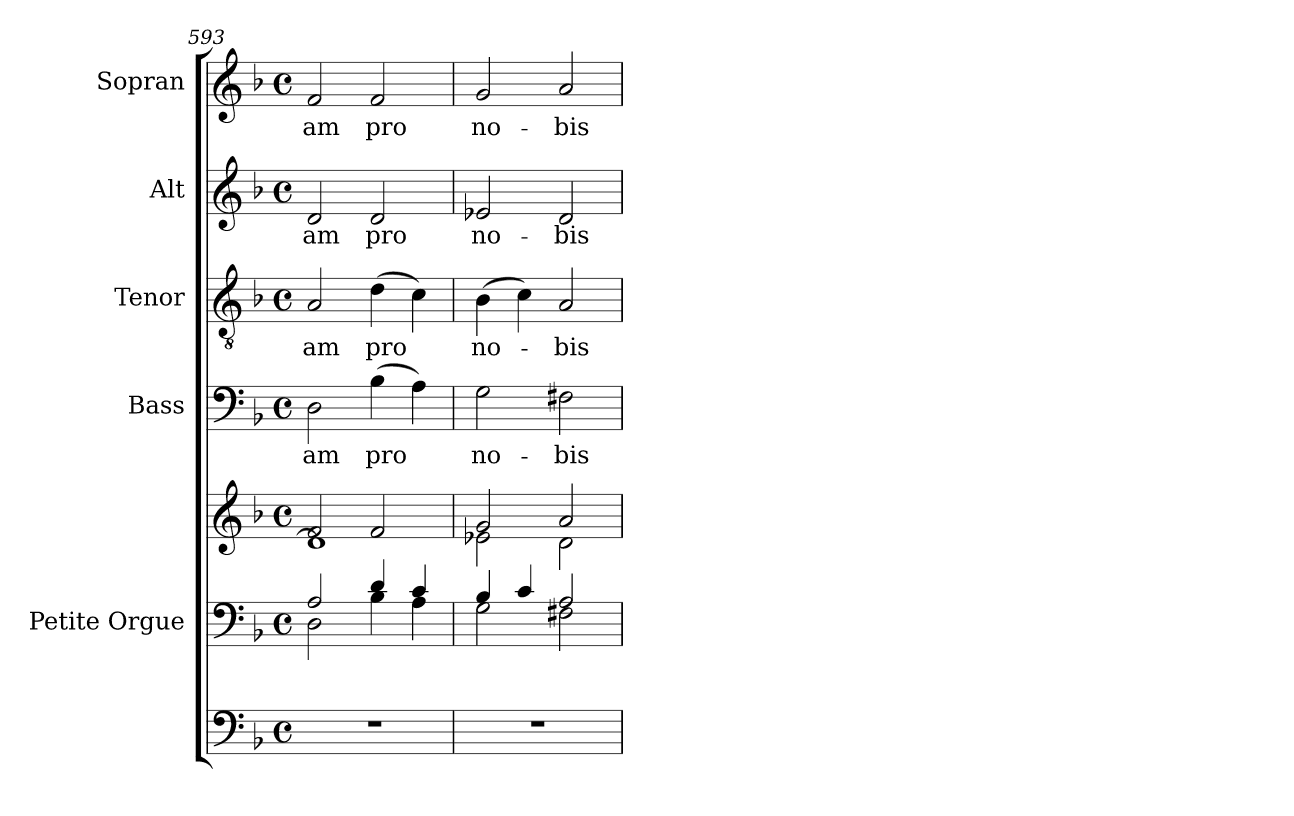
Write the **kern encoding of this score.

**kern	**kern	**kern	**kern	**text	**kern	**text	**kern	**text	**kern	**text
*part6	*part5	*part5	*part4	*part4	*part3	*part3	*part2	*part2	*part1	*part1
*staff7	*staff6	*staff5	*staff4	*staff4	*staff3	*staff3	*staff2	*staff2	*staff1	*staff1
*	*I"Petite Orgue	*	*I"Bass	*	*I"Tenor	*	*I"Alt	*	*I"Sopran	*
*	*I'Org. 1	*	*I'B.	*	*I'T.	*	*I'A.	*	*I'S.	*
*clefF4	*clefF4	*clefG2	*clefF4	*	*clefGv2	*	*clefG2	*	*clefG2	*
*k[b-]	*k[b-]	*k[b-]	*k[b-]	*	*k[b-]	*	*k[b-]	*	*k[b-]	*
*F:	*F:	*F:	*F:	*	*F:	*	*F:	*	*F:	*
*M4/4	*M4/4	*M4/4	*M4/4	*	*M4/4	*	*M4/4	*	*M4/4	*
*met(c)	*met(c)	*met(c)	*met(c)	*	*met(c)	*	*met(c)	*	*met(c)	*
=593	=593	=593	=593	=593	=593	=593	=593	=593	=593	=593
*	*^	*^	*	*	*	*	*	*	*	*
!	!	!	!	!	!	!LO:LY:b	!	!LO:LY:b	!	!LO:LY:b	!	!LO:LY:b
1r	2A/	2D\	2f/	1d]	2D\	-am	2A/	-am	2d/	-am	2f/	-am
!	!	!	!	!	!	!LO:LY:b	!	!LO:LY:b	!	!LO:LY:b	!	!LO:LY:b
.	4d/	4B-\	2f/	.	(>4B-\	pro	(>4d\	pro	2d/	pro	2f/	pro
.	4c/	4A\	.	.	4A\)	.	4c\)	.	.	.	.	.
!!LO:PB:g=z
=594	=594	=594	=594	=594	=594	=594	=594	=594	=594	=594	=594	=594
!	!	!	!	!	!	!LO:LY:b	!	!LO:LY:b	!	!LO:LY:b	!	!LO:LY:b
1r	4B-/	2G\	2g/	2e-X\	2G\	no-	(>4B-\	no-	2e-X/	no-	2g/	no-
.	4c/	.	.	.	.	.	4c\)	.	.	.	.	.
!	!	!	!	!	!	!LO:LY:b	!	!LO:LY:b	!	!LO:LY:b	!	!LO:LY:b
.	2A/	2F#X\	2a/	2d\	2F#X\	-bis	2A/	-bis	2d/	-bis	2a/	-bis
*	*v	*v	*	*	*	*	*	*	*	*	*	*
*	*	*v	*v	*	*	*	*	*	*	*	*
=	=	=	=	=	=	=	=	=	=	=
*-	*-	*-	*-	*-	*-	*-	*-	*-	*-	*-
